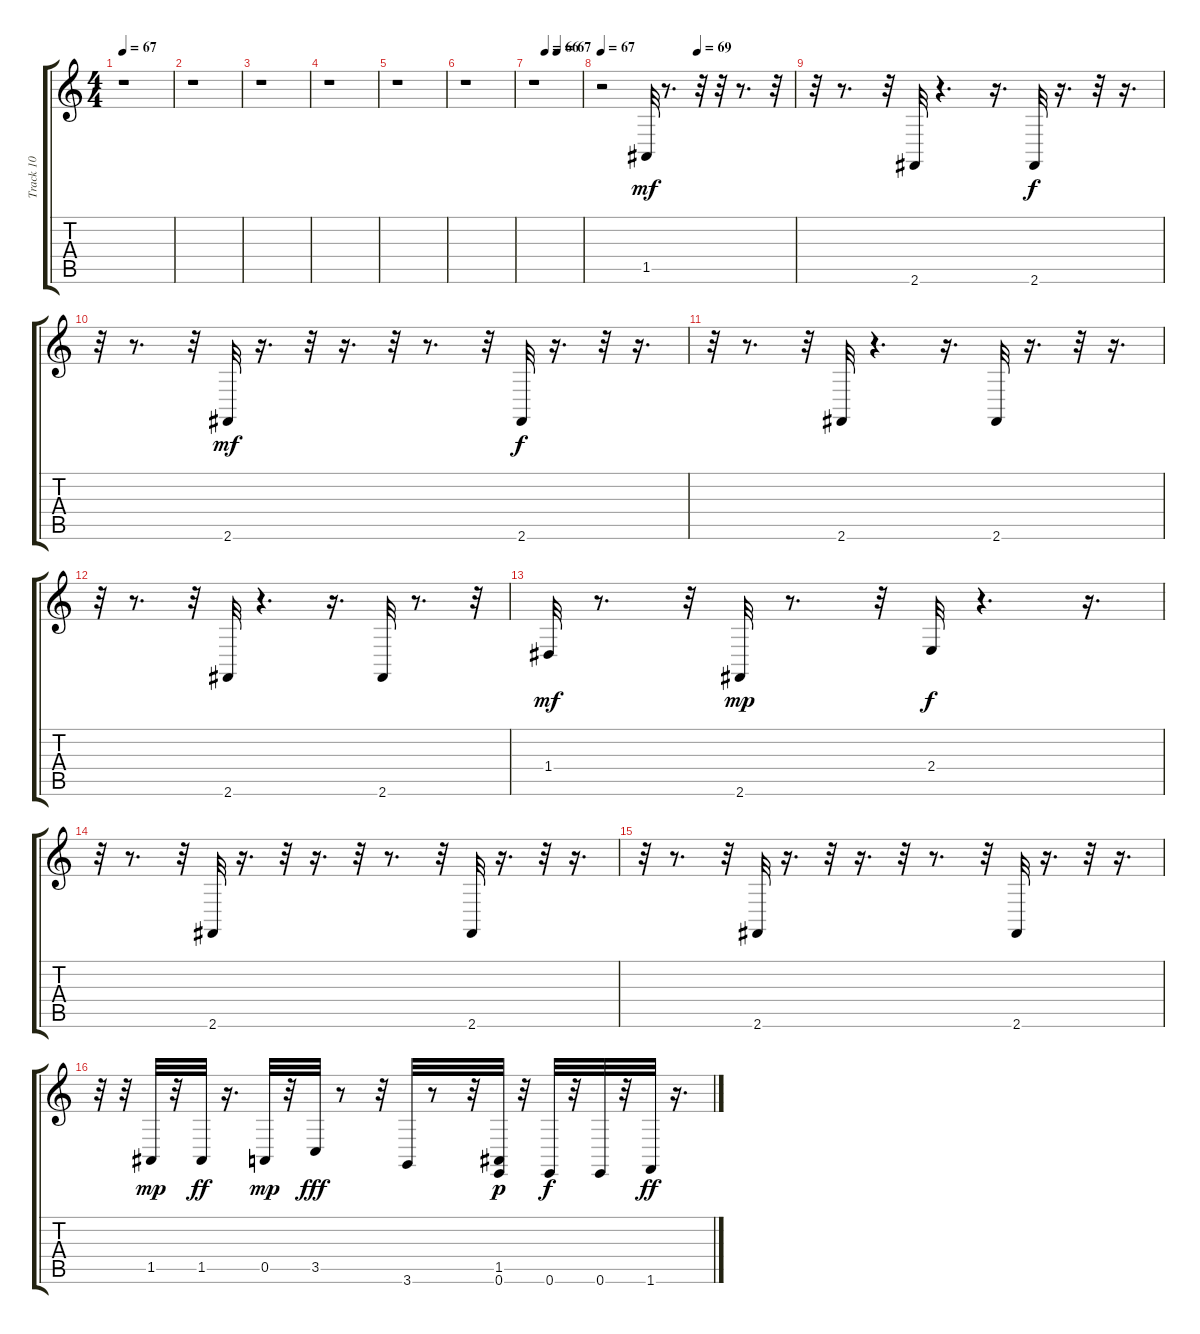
\track ("Track 10" "Track 10") {instrument acousticgrandpiano}
\staff {score tabs}
\tuning (E4 B3 G3 D3 A2 E2) {hide}
\ts (4 4)
\tempo 67
\clef g2
\ks c
r.1{dy mf} |
r.1 |
r.1 |
r.1 |
r.1 |
r.1 |
\tempo (66 0.25)
\tempo (67 0.5)
r.1 |
\tempo 67
\tempo (69 0.5)
r.2 1.5.32 r.8{d} r.32 r.32 r.8{d} r.32 |
r.32 r.8{d} r.32 2.6.32 r.4{d} r.16{d} 2.6.32{dy f} r.16{d} r.32 r.16{d} |
r.32 r.8{d} r.32 2.6.32{dy mf} r.16{d} r.32 r.16{d} r.32 r.8{d} r.32 2.6.32{dy f} r.16{d} r.32 r.16{d} |
r.32 r.8{d} r.32 2.6.32 r.4{d} r.16{d} 2.6.32 r.16{d} r.32 r.16{d} |
r.32 r.8{d} r.32 2.6.32 r.4{d} r.16{d} 2.6.32 r.8{d} r.32 |
1.4.32{dy mf} r.8{d} r.32 2.6.32{dy mp} r.8{d} r.32 2.4.32{dy f} r.4{d} r.16{d} |
r.32 r.8{d} r.32 2.6.32 r.16{d} r.32 r.16{d} r.32 r.8{d} r.32 2.6.32 r.16{d} r.32 r.16{d} |
r.32 r.8{d} r.32 2.6.32 r.16{d} r.32 r.16{d} r.32 r.8{d} r.32 2.6.32 r.16{d} r.32 r.16{d} |
r.32 r.32 1.5.32{dy mp} r.32 1.5.32{dy ff} r.16{d} 0.5.32{dy mp} r.32 3.5.32{dy fff} r.8 r.32 3.6.32 r.8 r.32 (1.5 0.6).32{dy p} r.32 0.6.32{dy f} r.32 0.6.32 r.32 1.6.32{dy ff} r.16{d}
